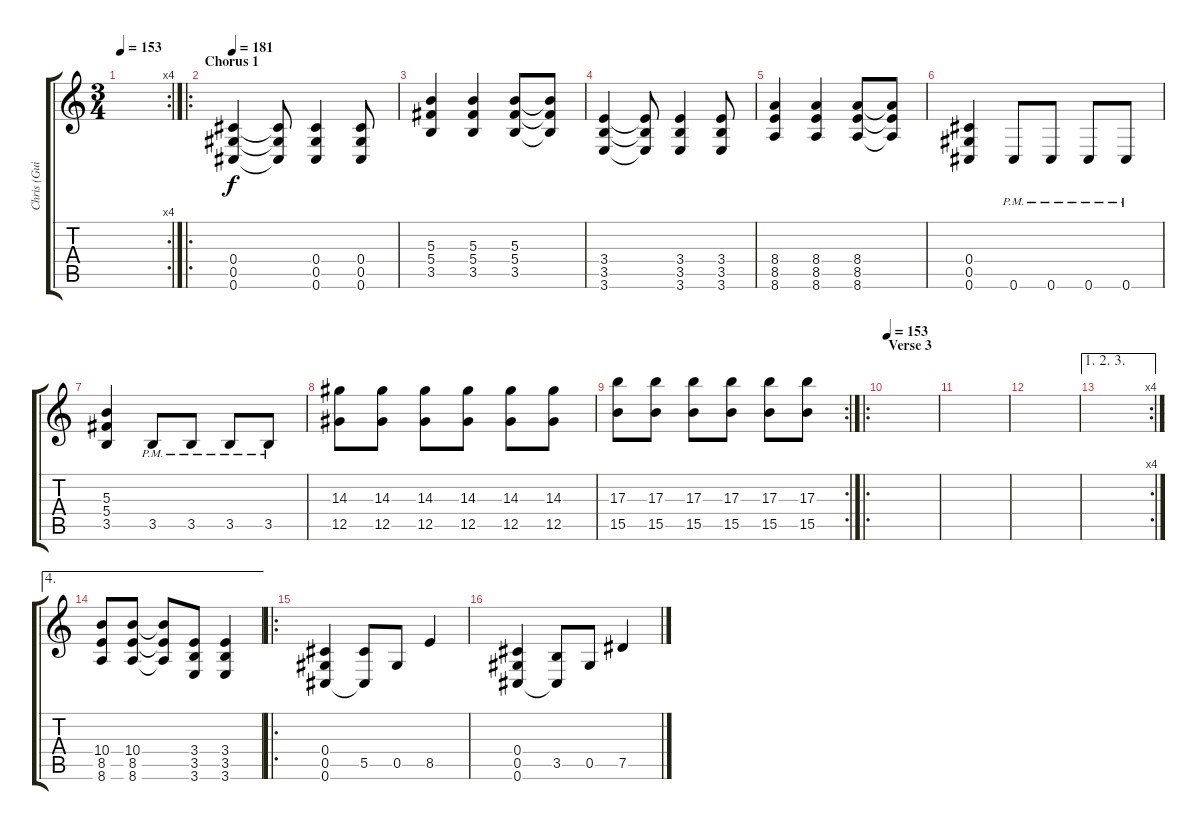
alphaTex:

\track ("Chris (Guitar 1)" "Chris (Gui") {instrument distortionguitar}
\staff {score tabs}
\tuning (Eb4 Bb3 Gb3 Db3 Ab2 Db2) {hide}
\rc 4
\ts (3 4)
\tempo 153
\clef g2
\ks c
|
\ro
\section ("" "Chorus 1")
\tempo 157
\tempo 181
(0.4 0.5 0.6).4 (0.4{t} 0.5{t} 0.6{t}).8 (0.4 0.5 0.6).4 (0.4 0.5 0.6).8 |
(5.3 5.4 3.5).4 (5.3 5.4 3.5).4 (5.3 5.4 3.5).8 (5.3{t} 5.4{t} 3.5{t}).8 |
(3.4 3.5 3.6).4 (3.4{t} 3.5{t} 3.6{t}).8 (3.4 3.5 3.6).4 (3.4 3.5 3.6).8 |
(8.4 8.5 8.6).4 (8.4 8.5 8.6).4 (8.4 8.5 8.6).8 (8.4{t} 8.5{t} 8.6{t}).8 |
(0.4 0.5 0.6).4 0.6{pm}.8 0.6{pm}.8 0.6{pm}.8 0.6{pm}.8 |
(5.3 5.4 3.5).4 3.5{pm}.8 3.5{pm}.8 3.5{pm}.8 3.5{pm}.8 |
(14.3 12.5).8 (14.3 12.5).8 (14.3 12.5).8 (14.3 12.5).8 (14.3 12.5).8 (14.3 12.5).8 |
\rc 2
(17.3 15.5).8 (17.3 15.5).8 (17.3 15.5).8 (17.3 15.5).8 (17.3 15.5).8 (17.3 15.5).8 |
\ro
\section ("" "Verse 3")
\tempo 153
|
|
|
\ae (1 2 3)
\rc 4
|
\ae 4
(10.4 8.5 8.6).8 (10.4 8.5 8.6).8 (10.4{t} 8.5{t} 8.6{t}).8 (3.4 3.5 3.6).8 (3.4 3.5 3.6).4 |
\ro
(0.4 0.5 0.6).4 (5.5 0.6{t}).8 0.5.8 8.5.4 |
(0.4 0.5 0.6).4 (3.5 0.6{t}).8 0.5.8 7.5.4
